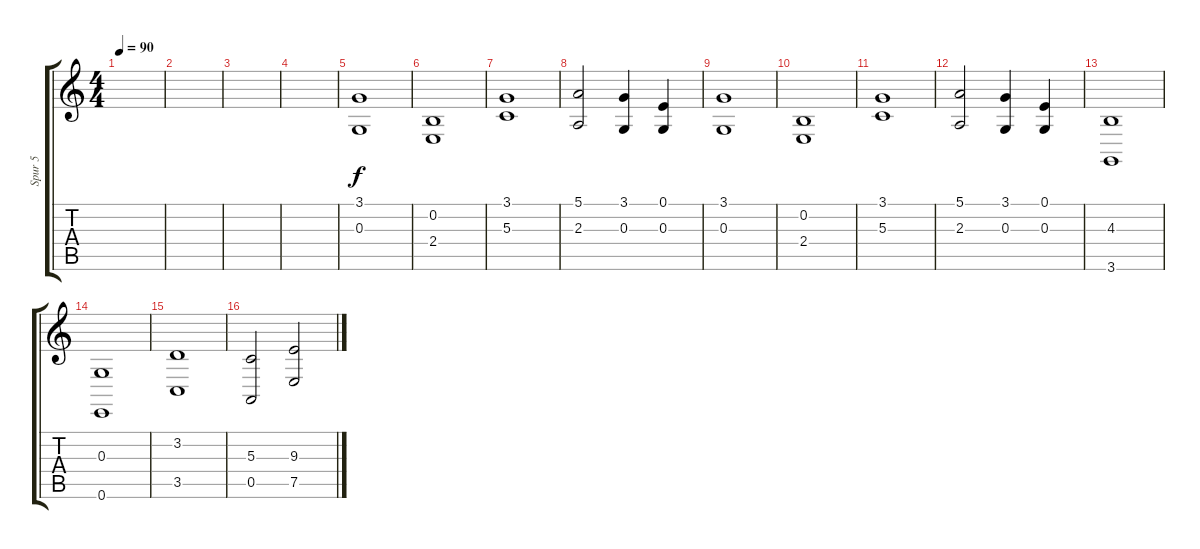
\track ("Spur 5" "Spur 5") {instrument stringensemble1}
\staff {score tabs}
\tuning (E4 B3 G3 D3 A2 E2) {hide}
\ts (4 4)
\tempo 90
\clef g2
\ks c
|
|
|
|
(3.1 0.3).1 |
(0.2 2.4).1 |
(3.1 5.3).1 |
(5.1 2.3).2 (3.1 0.3).4 (0.1 0.3).4 |
(3.1 0.3).1 |
(0.2 2.4).1 |
(3.1 5.3).1 |
(5.1 2.3).2 (3.1 0.3).4 (0.1 0.3).4 |
(4.3 3.6).1 |
(0.3 0.6).1 |
(3.2 3.5).1 |
(5.3 0.5).2 (9.3 7.5).2
